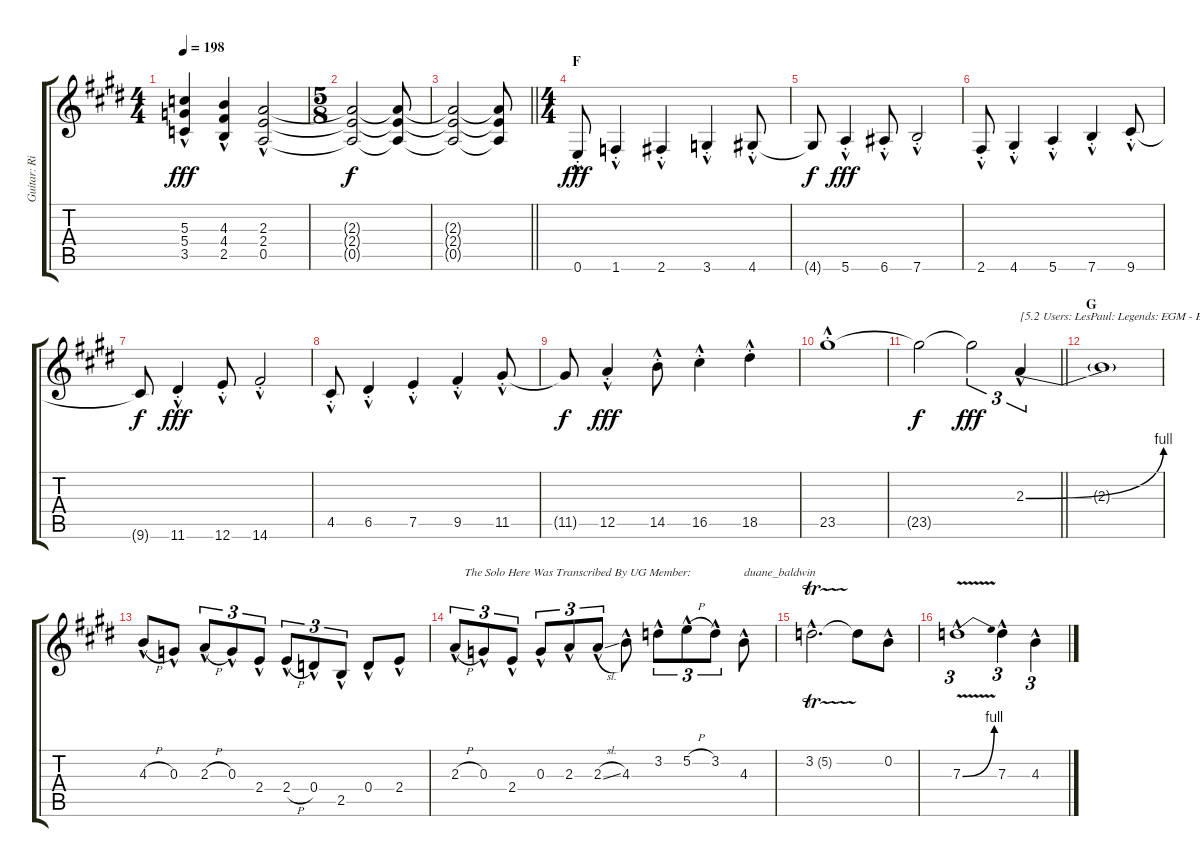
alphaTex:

\track ("Guitar: Rik" "Guitar: Ri") {instrument overdrivenguitar}
\staff {score tabs}
\tuning (E4 B3 G3 D3 A2 E2) {hide}
\ts (4 4)
\tempo 198
\clef g2
\ks e
(5.3{hac} 5.4{hac} 3.5{hac}).4{dy fff} (4.3{hac} 4.4{hac} 2.5{hac}).4 (2.3{hac} 2.4{hac} 0.5{hac}).2 |
\ts (5 8)
(2.3{t} 2.4{t} 0.5{t}).2{dy f} (2.3{t} 2.4{t} 0.5{t}).8 |
\barLineRight lightlight
(2.3{t} 2.4{t} 0.5{t}).2 (2.3{t} 2.4{t} 0.5{t}).8 |
\ts (4 4)
\section ("" "F")
0.6{hac st}.8{dy fff} 1.6{hac st}.4 2.6{hac st}.4 3.6{hac st}.4 4.6{hac st}.8 |
4.6{t}.8{dy f} 5.6{hac st}.4{dy fff} 6.6{hac st}.8 7.6{hac st}.2 |
2.6{hac st}.8 4.6{hac st}.4 5.6{hac st}.4 7.6{hac st}.4 9.6{hac st}.8 |
9.6{t}.8{dy f} 11.6{hac st}.4{dy fff} 12.6{hac st}.8 14.6{hac st}.2 |
4.5{hac st}.8 6.5{hac st}.4 7.5{hac st}.4 9.5{hac st}.4 11.5{hac st}.8 |
11.5{t}.8{dy f} 12.5{hac st}.4{dy fff} 14.5{hac st}.8 16.5{hac st}.4 18.5{hac st}.4 |
23.5{hac st}.1 |
\barLineRight lightlight
23.5{t}.2{dy f} 23.5{t}.2{tu (3 2) dy fff} 2.3{be (bend 0 0 60 4) hac}.4{tu (3 2) txt "[5.2 Users: LesPaul: Legends: EGM - Brown Sound]" volume 16 instrument overdrivenguitar} |
\section ("" "G")
2.3{t}.1 |
4.3{h hac}.8 0.3{hac}.8 2.3{h hac}.8{tu (3 2)} 0.3{hac}.8{tu (3 2)} 2.4{hac}.8{tu (3 2)} 2.4{h hac}.8{tu (3 2)} 0.4{hac}.8{tu (3 2)} 2.5{hac}.8{tu (3 2)} 0.4{hac}.8 2.4{hac}.8 |
2.3{h hac}.8{tu (3 2) txt "   The Solo Here Was Transcribed By UG Member:"} 0.3{hac}.8{tu (3 2)} 2.4{hac}.8{tu (3 2)} 0.3{hac}.8{tu (3 2)} 2.3{hac}.8{tu (3 2)} 2.3{sl hac}.8{tu (3 2)} 4.3{hac}.8 3.2{hac}.8{tu (3 2)} 5.2{h hac}.8{tu (3 2)} 3.2{hac}.8{tu (3 2)} 4.3{hac}.8{txt "duane_baldwin"} |
3.2{tr (5 16) hac}.2{d} 3.2{t}.8 0.2{hac}.8 |
7.3{be (bend 0 0 60 4) v hac}.1{tu (3 2)} 7.3{hac}.4{tu (3 2)} 4.3{hac}.4{tu (3 2)}
